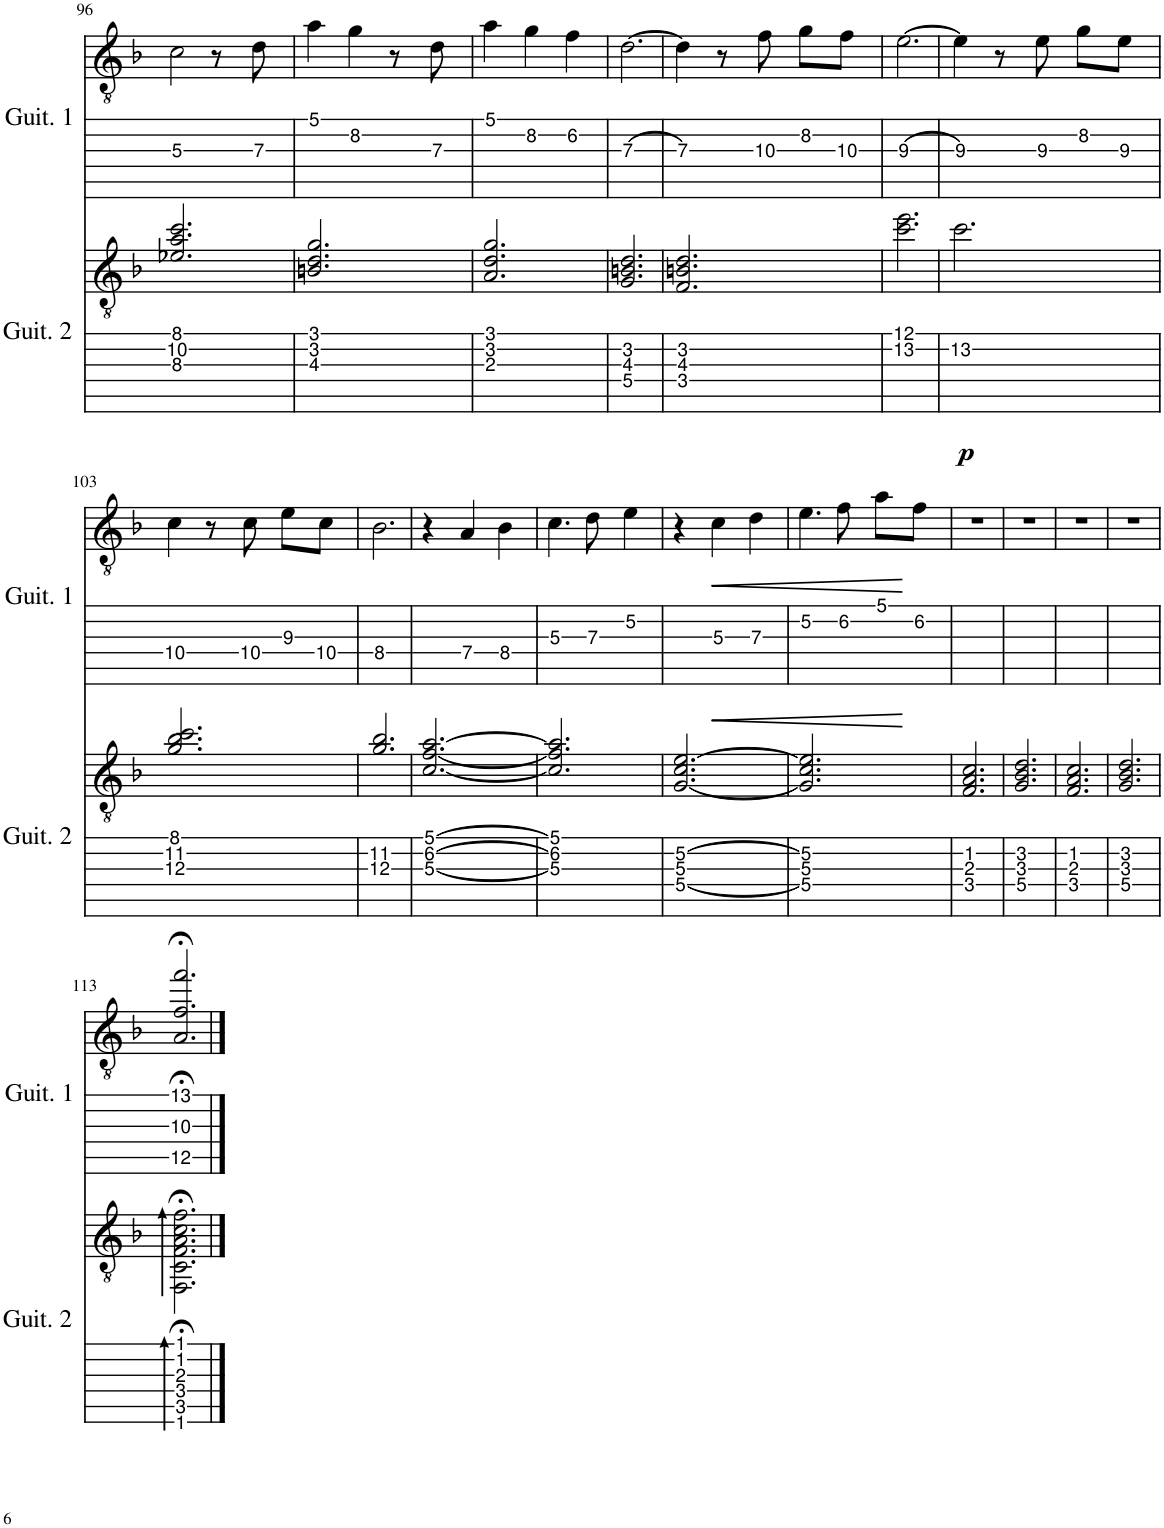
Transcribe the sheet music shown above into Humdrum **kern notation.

**kern	**kern	**kern	**kern	**dynam
*part2	*part2	*part1	*part1	*part1
*staff4	*staff3	*staff2	*staff1	*staff1/2
*I"Guit. 2	*	*I"Guit. 1	*	*
*I'Guit. 2	*	*I'Guit. 1	*	*
!!LO:PB:g=z
*	*clefGv2	*	*clefGv2	*
*k[b-]	*k[b-]	*k[b-]	*k[b-]	*
*M3/4	*M3/4	*M3/4	*M3/4	*
=96	=96	=96	=96	=96
2.e-X 2.a 2.cc	2.e-X/ 2.a/ 2.cc/	2c	2c\	.
.	.	8r	8r	.
.	.	8d	8d\	.
=97	=97	=97	=97	=97
2.Bn 2.d 2.g	2.Bn/ 2.d/ 2.g/	4a	4a\	.
.	.	4g	4g\	.
.	.	8r	8r	.
.	.	8d	8d\	.
=98	=98	=98	=98	=98
2.A 2.d 2.g	2.A/ 2.d/ 2.g/	4a	4a\	.
.	.	4g	4g\	.
.	.	4f	4f\	.
=99	=99	=99	=99	=99
2.G 2.Bn 2.d	2.G/ 2.Bn/ 2.d/	[2.d	[2.d\	.
=100	=100	=100	=100	=100
2.F 2.Bn 2.d	2.F/ 2.Bn/ 2.d/	4d]	4d\]	.
.	.	8r	8r	.
.	.	8f	8f\	.
.	.	8gL	8g\L	.
.	.	8fJ	8f\J	.
=101	=101	=101	=101	=101
2.cc 2.ee	2.cc\ 2.ee\	[2.e	[2.e\	.
=102	=102	=102	=102	=102
2.cc	2.cc\	4e]	4e\]	.
.	.	8r	8r	.
.	.	8e	8e\	.
.	.	8gL	8g\L	.
.	.	8eJ	8e\J	.
!!LO:LB:g=z
=103	=103	=103	=103	=103
2.g 2.b- 2.cc	2.g/ 2.b-/ 2.cc/	4c	4c\	.
.	.	8r	8r	.
.	.	8c	8c\	.
.	.	8eL	8e\L	.
.	.	8cJ	8c\J	.
=104	=104	=104	=104	=104
2.g 2.b-	2.g/ 2.b-/	2.B-	2.B-\	.
=105	=105	=105	=105	=105
[2.c [2.f [2.a	[2.c/ [2.f/ [2.a/	4r	4r	.
.	.	4A	4A/	.
.	.	4B-	4B-\	.
=106	=106	=106	=106	=106
2.c] 2.f] 2.a]	2.c/] 2.f/] 2.a/]	4.c	4.c\	.
.	.	8d	8d\	.
.	.	4e	4e\	.
=107	=107	=107	=107	=107
[2.G 2.c [2.e	[2.G/ 2.c/ [2.e/	4r	4r	.
!	!	!	!	!LO:HP:b
.	.	4c	4c\	<
.	.	4d	4d\	.
=108	=108	=108	=108	=108
2.G] 2.c 2.e]	2.G/] 2.c/ 2.e/]	4.e	4.e\	.
.	.	8f	8f\	.
.	.	8aL	8a\L	.
.	.	8fJ	8f\J	[
=109	=109	=109	=109	=109
!	!	!	!	!LO:DY:a
2.F 2.A 2.c	2.F/ 2.A/ 2.c/	2.r	2.r	p
=110	=110	=110	=110	=110
2.G 2.B- 2.d	2.G/ 2.B-/ 2.d/	2.r	2.r	.
=111	=111	=111	=111	=111
2.F 2.A 2.c	2.F/ 2.A/ 2.c/	2.r	2.r	.
=112	=112	=112	=112	=112
2.G 2.B- 2.d	2.G/ 2.B-/ 2.d/	2.r	2.r	.
!!LO:LB:g=z
=113	=113	=113	=113	=113
2.FF:;< 2.C:;< 2.F:;< 2.A:;< 2.c:;< 2.f:;<	2.FF\:;< 2.C\:;< 2.F\:;< 2.A\:;< 2.c\:;< 2.f\:;<	2.A;< 2.f;< 2.ff;<	2.A/;< 2.f/;< 2.ff/;<	.
==	==	==	==	==
*-	*-	*-	*-	*-
